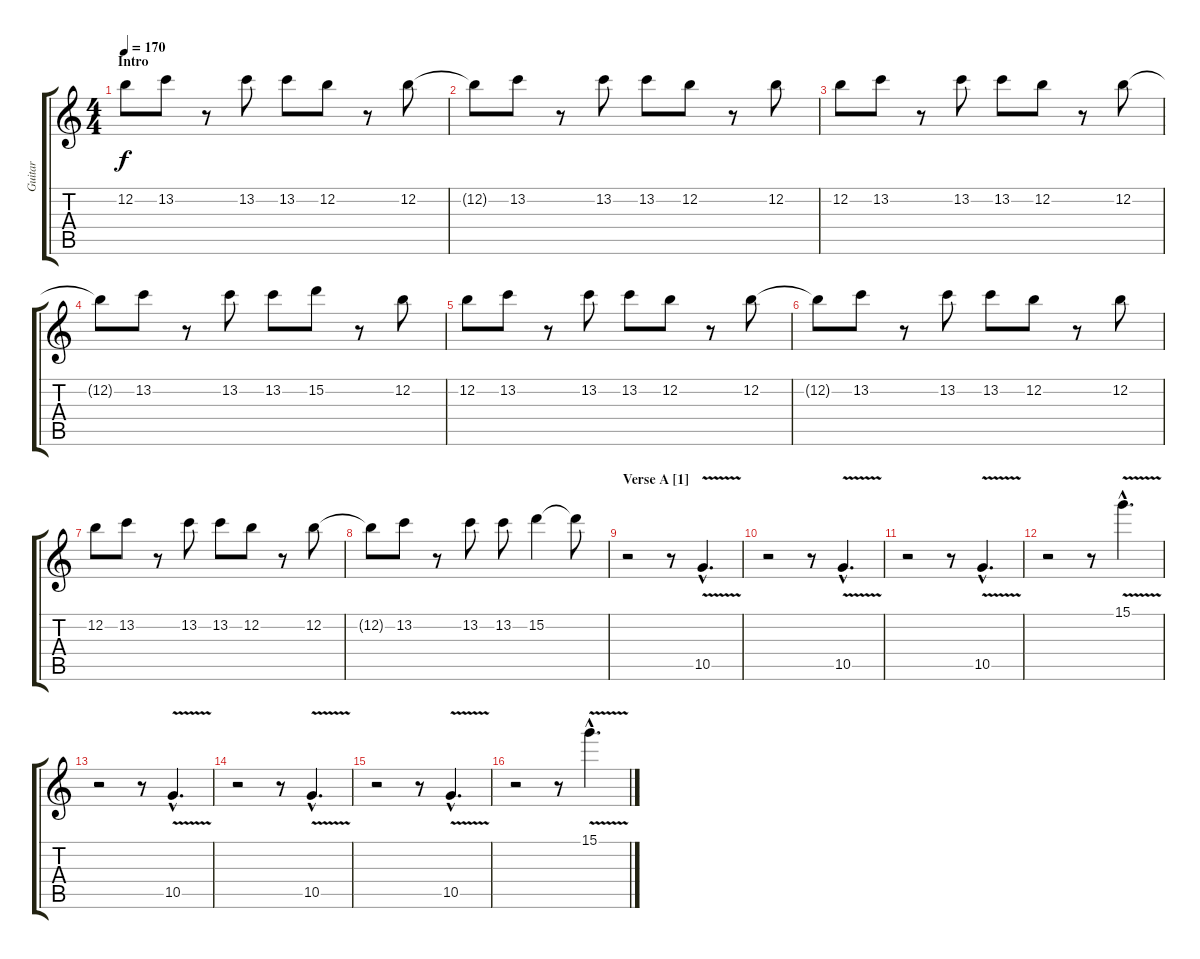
\track ("Guitar" "Guitar") {instrument overdrivenguitar}
\staff {score tabs}
\tuning (E4 B3 G3 D3 A2 E2) {hide}
\ts (4 4)
\section ("" "Intro")
\tempo 170
\clef g2
\ks c
12.2.8{dy f instrument overdrivenguitar} 13.2.8 r.8 13.2.8 13.2.8 12.2.8 r.8 12.2.8 |
12.2{t}.8 13.2.8 r.8 13.2.8 13.2.8 12.2.8 r.8 12.2.8 |
12.2.8 13.2.8 r.8 13.2.8 13.2.8 12.2.8 r.8 12.2.8 |
12.2{t}.8 13.2.8 r.8 13.2.8 13.2.8 15.2.8 r.8 12.2.8 |
12.2.8 13.2.8 r.8 13.2.8 13.2.8 12.2.8 r.8 12.2.8 |
12.2{t}.8 13.2.8 r.8 13.2.8 13.2.8 12.2.8 r.8 12.2.8 |
12.2.8 13.2.8 r.8 13.2.8 13.2.8 12.2.8 r.8 12.2.8 |
12.2{t}.8 13.2.8 r.8 13.2.8 13.2.8 15.2.4 15.2{t}.8 |
\section ("" "Verse A [1]")
r.2 r.8 10.5{v hac}.4{d} |
r.2 r.8 10.5{v hac}.4{d} |
r.2 r.8 10.5{v hac}.4{d} |
r.2 r.8 15.1{v hac}.4{d} |
r.2 r.8 10.5{v hac}.4{d} |
r.2 r.8 10.5{v hac}.4{d} |
r.2 r.8 10.5{v hac}.4{d} |
r.2 r.8 15.1{v hac}.4{d}
